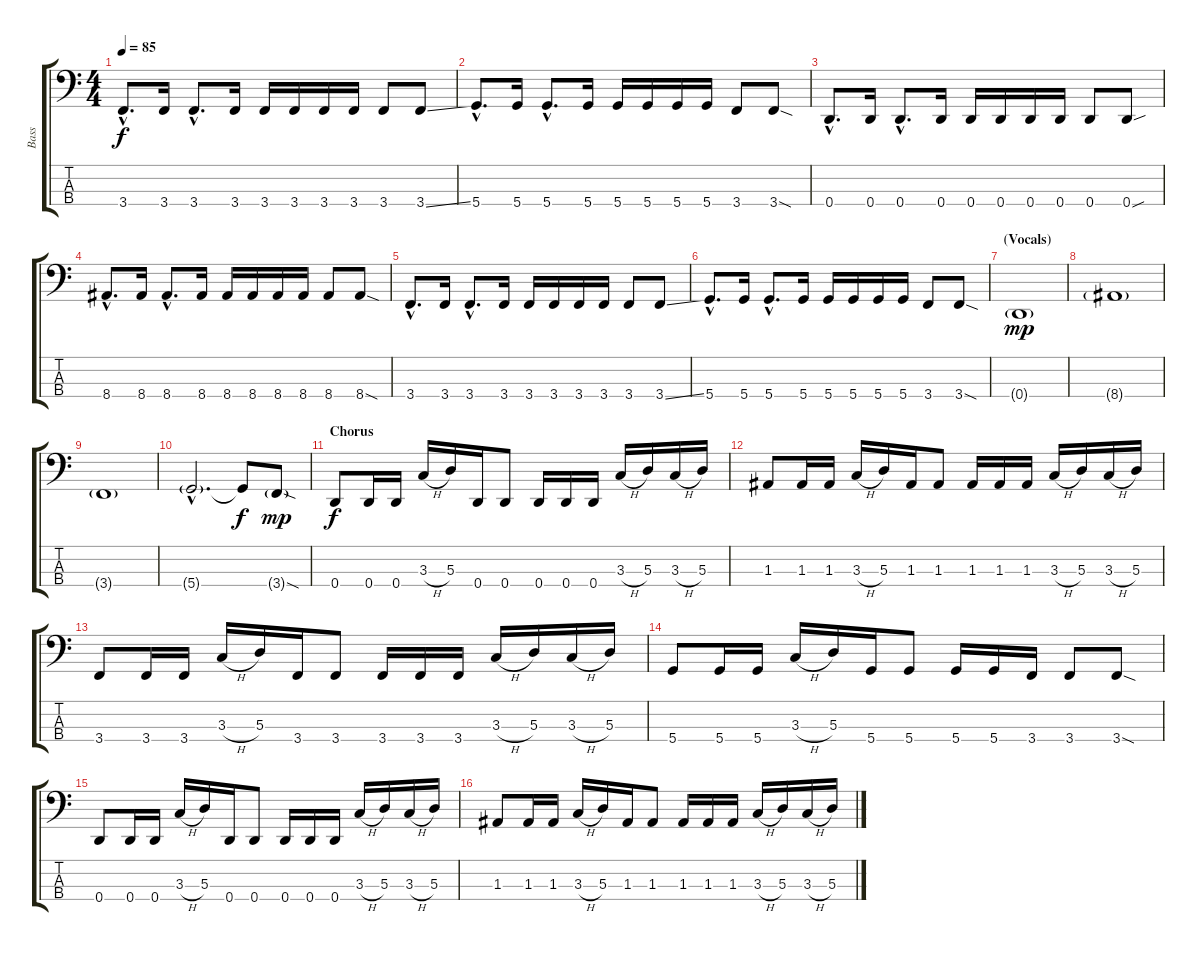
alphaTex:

\track ("Bass" "Bass") {instrument electricbassfinger}
\staff {score tabs}
\tuning (G2 D2 A1 D1) {hide}
\ts (4 4)
\tempo 85
\clef f4
\ks c
3.4{hac}.8{d dy f} 3.4.16 3.4{hac}.8{d} 3.4.16 3.4.16 3.4.16 3.4.16 3.4.16 3.4.8 3.4{ss}.8 |
5.4{hac}.8{d} 5.4.16 5.4{hac}.8{d} 5.4.16 5.4.16 5.4.16 5.4.16 5.4.16 3.4.8 3.4{sod}.8 |
0.4{hac}.8{d} 0.4.16 0.4{hac}.8{d} 0.4.16 0.4.16 0.4.16 0.4.16 0.4.16 0.4.8 0.4{sou}.8 |
8.4{hac}.8{d} 8.4.16 8.4{hac}.8{d} 8.4.16 8.4.16 8.4.16 8.4.16 8.4.16 8.4.8 8.4{sod}.8 |
3.4{hac}.8{d} 3.4.16 3.4{hac}.8{d} 3.4.16 3.4.16 3.4.16 3.4.16 3.4.16 3.4.8 3.4{ss}.8 |
5.4{hac}.8{d} 5.4.16 5.4{hac}.8{d} 5.4.16 5.4.16 5.4.16 5.4.16 5.4.16 3.4.8 3.4{sod}.8 |
\section ("" "(Vocals)")
0.4{g}.1{dy mp} |
8.4{g}.1 |
3.4{g}.1 |
5.4{g hac}.2{d} 5.4{t}.8{dy f} 3.4{sod g}.8{dy mp} |
\section ("" "Chorus")
0.4.8{dy f} 0.4.16 0.4.16 3.3{h}.16 5.3.16 0.4.16 0.4.8 0.4.16 0.4.16 0.4.16 3.3{h}.16 5.3.16 3.3{h}.16 5.3.16 |
1.3.8 1.3.16 1.3.16 3.3{h}.16 5.3.16 1.3.16 1.3.8 1.3.16 1.3.16 1.3.16 3.3{h}.16 5.3.16 3.3{h}.16 5.3.16 |
3.4.8 3.4.16 3.4.16 3.3{h}.16 5.3.16 3.4.16 3.4.8 3.4.16 3.4.16 3.4.16 3.3{h}.16 5.3.16 3.3{h}.16 5.3.16 |
5.4.8 5.4.16 5.4.16 3.3{h}.16 5.3.16 5.4.16 5.4.8 5.4.16 5.4.16 3.4.16 3.4.8 3.4{sod}.8 |
0.4.8 0.4.16 0.4.16 3.3{h}.16 5.3.16 0.4.16 0.4.8 0.4.16 0.4.16 0.4.16 3.3{h}.16 5.3.16 3.3{h}.16 5.3.16 |
1.3.8 1.3.16 1.3.16 3.3{h}.16 5.3.16 1.3.16 1.3.8 1.3.16 1.3.16 1.3.16 3.3{h}.16 5.3.16 3.3{h}.16 5.3.16
